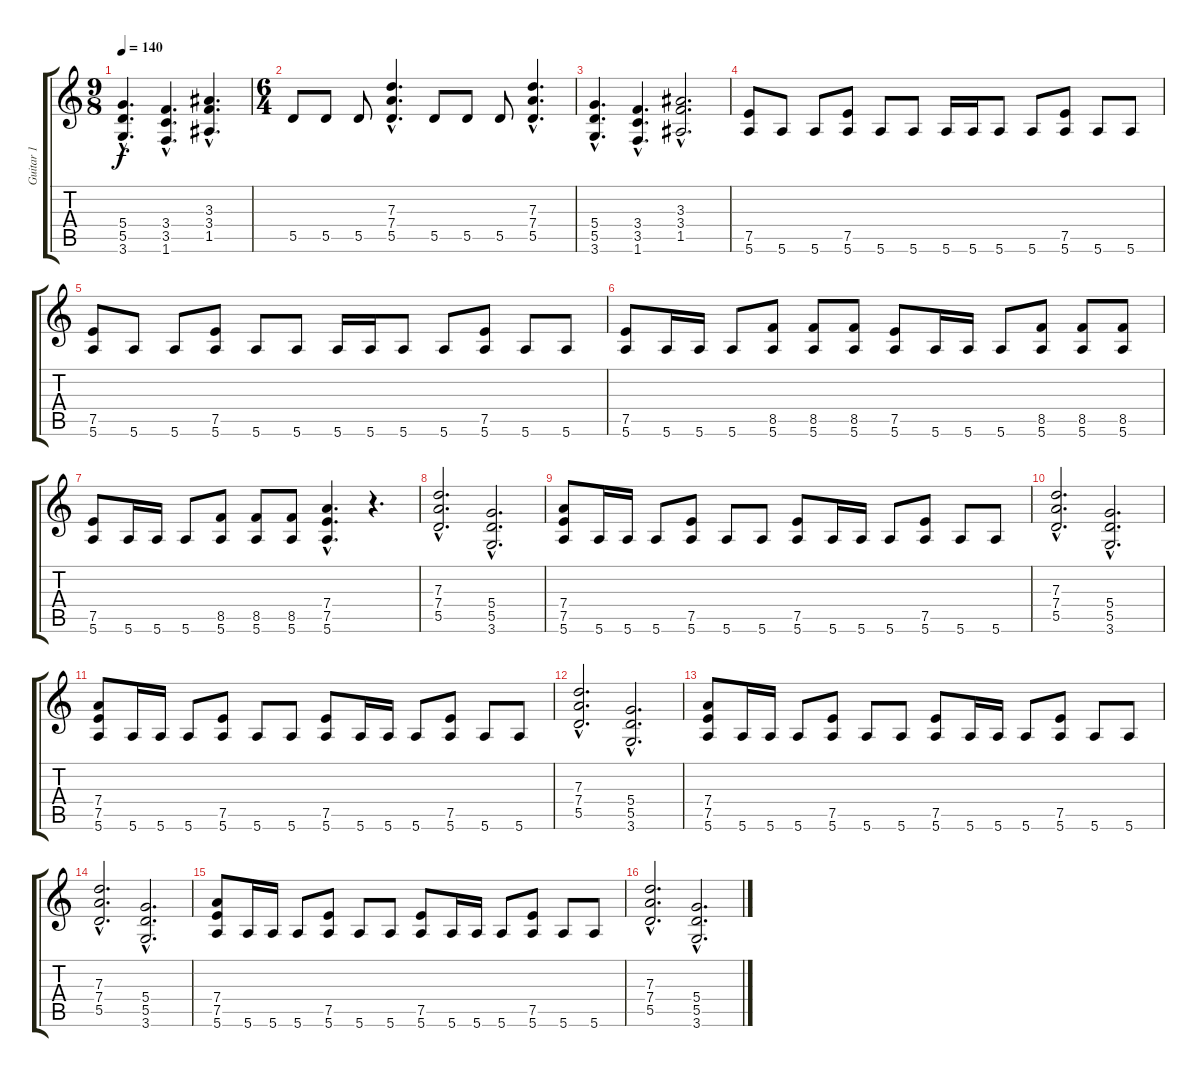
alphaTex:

\track ("Guitar 1" "Guitar 1") {instrument distortionguitar}
\staff {score tabs}
\tuning (E4 B3 G3 D3 A2 E2) {hide}
\ts (9 8)
\tempo 140
\clef g2
\ks c
(5.4{hac} 5.5{hac} 3.6{hac}).4{d dy f} (3.4{hac} 3.5{hac} 1.6{hac}).4{d} (3.3{hac} 3.4{hac} 1.5{hac}).4{d} |
\ts (6 4)
5.5.8 5.5.8 5.5.8 (7.3{hac} 7.4{hac} 5.5{hac}).4{d} 5.5.8 5.5.8 5.5.8 (7.3{hac} 7.4{hac} 5.5{hac}).4{d} |
(5.4{hac} 5.5{hac} 3.6{hac}).4{d} (3.4{hac} 3.5{hac} 1.6{hac}).4{d} (3.3{hac} 3.4{hac} 1.5{hac}).2{d} |
(7.5 5.6).8{volume 16} 5.6.8 5.6.8 (7.5 5.6).8 5.6.8 5.6.8 5.6.16 5.6.16 5.6.8 5.6.8 (7.5 5.6).8 5.6.8 5.6.8 |
(7.5 5.6).8 5.6.8 5.6.8 (7.5 5.6).8 5.6.8 5.6.8 5.6.16 5.6.16 5.6.8 5.6.8 (7.5 5.6).8 5.6.8 5.6.8 |
(7.5 5.6).8 5.6.16 5.6.16 5.6.8 (8.5 5.6).8 (8.5 5.6).8 (8.5 5.6).8 (7.5 5.6).8 5.6.16 5.6.16 5.6.8 (8.5 5.6).8 (8.5 5.6).8 (8.5 5.6).8 |
(7.5 5.6).8 5.6.16 5.6.16 5.6.8 (8.5 5.6).8 (8.5 5.6).8 (8.5 5.6).8 (7.4{hac} 7.5{hac} 5.6{hac}).4{d} r.4{d} |
(7.3{hac} 7.4{hac} 5.5{hac}).2{d} (5.4{hac} 5.5{hac} 3.6{hac}).2{d} |
(7.4 7.5 5.6).8 5.6.16 5.6.16 5.6.8 (7.5 5.6).8 5.6.8 5.6.8 (7.5 5.6).8 5.6.16 5.6.16 5.6.8 (7.5 5.6).8 5.6.8 5.6.8 |
(7.3{hac} 7.4{hac} 5.5{hac}).2{d} (5.4{hac} 5.5{hac} 3.6{hac}).2{d} |
(7.4 7.5 5.6).8 5.6.16 5.6.16 5.6.8 (7.5 5.6).8 5.6.8 5.6.8 (7.5 5.6).8 5.6.16 5.6.16 5.6.8 (7.5 5.6).8 5.6.8 5.6.8 |
(7.3{hac} 7.4{hac} 5.5{hac}).2{d} (5.4{hac} 5.5{hac} 3.6{hac}).2{d} |
(7.4 7.5 5.6).8 5.6.16 5.6.16 5.6.8 (7.5 5.6).8 5.6.8 5.6.8 (7.5 5.6).8 5.6.16 5.6.16 5.6.8 (7.5 5.6).8 5.6.8 5.6.8 |
(7.3{hac} 7.4{hac} 5.5{hac}).2{d} (5.4{hac} 5.5{hac} 3.6{hac}).2{d} |
(7.4 7.5 5.6).8 5.6.16 5.6.16 5.6.8 (7.5 5.6).8 5.6.8 5.6.8 (7.5 5.6).8 5.6.16 5.6.16 5.6.8 (7.5 5.6).8 5.6.8 5.6.8 |
(7.3{hac} 7.4{hac} 5.5{hac}).2{d} (5.4{hac} 5.5{hac} 3.6{hac}).2{d}
